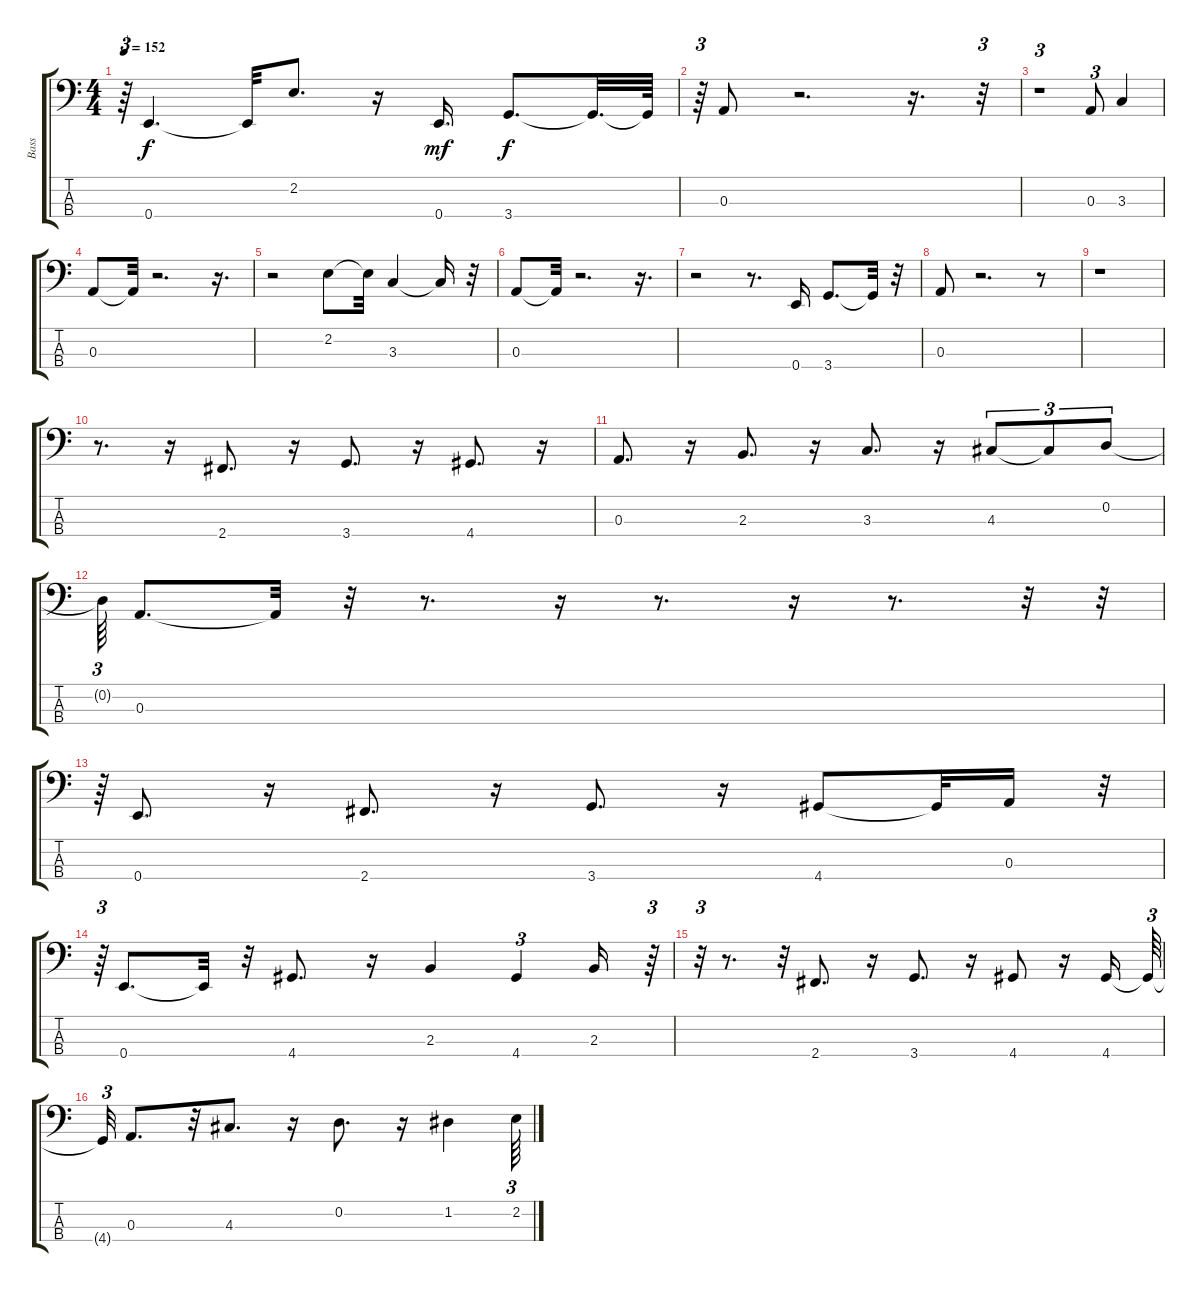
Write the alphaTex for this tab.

\track ("Bass" "Bass") {instrument acousticbass}
\staff {score tabs}
\tuning (G2 D2 A1 E1) {hide}
\ts (4 4)
\tempo 152
\clef f4
\ks c
r.64{tu (3 2) dy f} 0.4.4{d} 0.4{t}.32 2.2.8{d} r.16 0.4.16{d dy mf} 3.4.8{d dy f} 3.4{t}.32{d} 3.4{t}.64 |
r.64{tu (3 2)} 0.3.8 r.2{d} r.16{d} r.32{tu (3 2)} |
r.1{tu (3 2)} 0.3.8{tu (3 2)} 3.3.4 |
0.3.8 0.3{t}.32 r.2{d} r.16{d} |
r.2 2.2.8 2.2{t}.32 3.3.4 3.3{t}.16 r.32 |
0.3.8 0.3{t}.32 r.2{d} r.16{d} |
r.2 r.8{d} 0.4.16 3.4.8{d} 3.4{t}.32 r.32 |
0.3.8 r.2{d} r.8 |
r.1 |
r.8{d} r.16 2.4.8{d} r.16 3.4.8{d} r.16 4.4.8{d} r.16 |
0.3.8{d} r.16 2.3.8{d} r.16 3.3.8{d} r.16 4.3.8{tu (3 2)} 4.3{t}.8{tu (3 2)} 0.2.8{tu (3 2)} |
0.2{t}.64{tu (3 2)} 0.3.8{d} 0.3{t}.32 r.32 r.8{d} r.16 r.8{d} r.16 r.8{d} r.32 r.32{tu (3 2)} |
r.64{tu (3 2)} 0.4.8{d} r.16 2.4.8{d} r.16 3.4.8{d} r.16 4.4.8 4.4{t}.32 0.3.16 r.32{tu (3 2)} |
r.64{tu (3 2)} 0.4.8{d} 0.4{t}.32 r.32 4.4.8{d} r.16 2.3.4 4.4.4{tu (3 2)} 2.3.16 r.64{tu (3 2)} |
r.32{tu (3 2)} r.8{d} r.32 2.4.8{d} r.16 3.4.8{d} r.16 4.4.8 r.16 4.4.16 4.4{t}.64{tu (3 2)} |
4.4{t}.32{tu (3 2)} 0.3.8{d} r.32 4.3.8{d} r.16 0.2.8{d} r.16 1.2.4 2.2.64{tu (3 2)}
